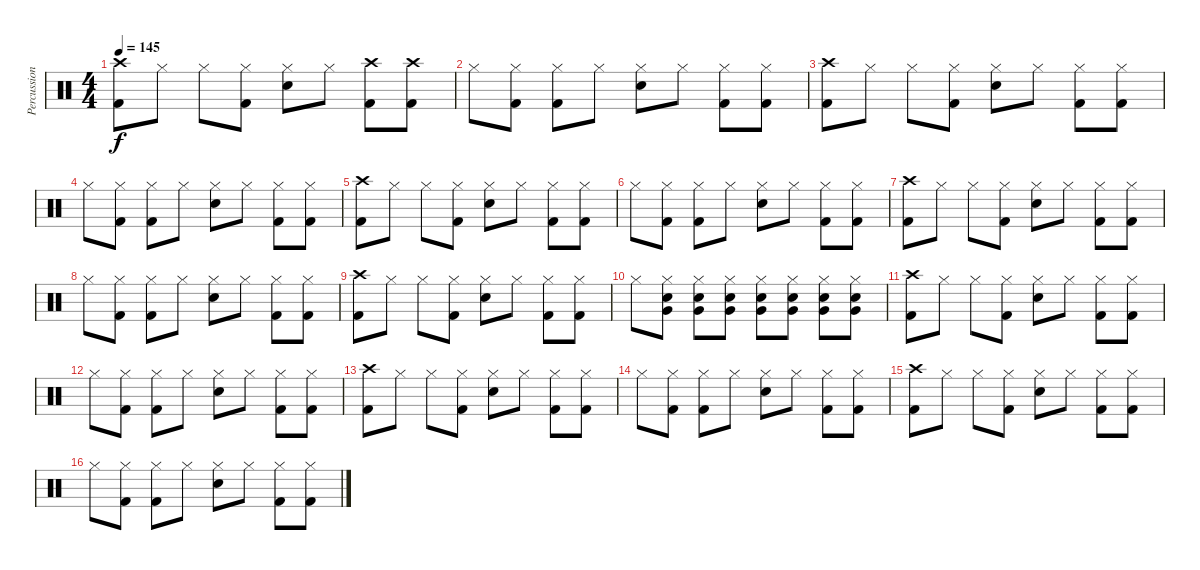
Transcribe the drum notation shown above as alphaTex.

\track ("Percussion" "Percussion") {instrument percussion}
\staff {score}
\articulation defaults
\ts (4 4)
\tempo 145
\clef neutral
\ks c
("Crash high (hit)" "Kick (hit) 2").8{dy f} "Hi-Hat (closed)".8 "Hi-Hat (closed)".8 ("Hi-Hat (closed)" "Kick (hit) 2").8 ("Hi-Hat (closed)" "Snare (hit) 2").8 "Hi-Hat (closed)".8 ("Crash high (hit)" "Kick (hit) 2").8 ("Crash high (hit)" "Kick (hit) 2").8 |
"Hi-Hat (closed)".8 ("Hi-Hat (closed)" "Kick (hit) 2").8 ("Hi-Hat (closed)" "Kick (hit) 2").8 "Hi-Hat (closed)".8 ("Hi-Hat (closed)" "Snare (hit) 2").8 "Hi-Hat (closed)".8 ("Hi-Hat (closed)" "Kick (hit) 2").8 ("Hi-Hat (closed)" "Kick (hit) 2").8 |
("Crash high (hit)" "Kick (hit) 2").8 "Hi-Hat (closed)".8 "Hi-Hat (closed)".8 ("Hi-Hat (closed)" "Kick (hit) 2").8 ("Hi-Hat (closed)" "Snare (hit) 2").8 "Hi-Hat (closed)".8 ("Hi-Hat (closed)" "Kick (hit) 2").8 ("Hi-Hat (closed)" "Kick (hit) 2").8 |
"Hi-Hat (closed)".8 ("Hi-Hat (closed)" "Kick (hit) 2").8 ("Hi-Hat (closed)" "Kick (hit) 2").8 "Hi-Hat (closed)".8 ("Hi-Hat (closed)" "Snare (hit) 2").8 "Hi-Hat (closed)".8 ("Hi-Hat (closed)" "Kick (hit) 2").8 ("Hi-Hat (closed)" "Kick (hit) 2").8 |
("Crash high (hit)" "Kick (hit) 2").8 "Hi-Hat (closed)".8 "Hi-Hat (closed)".8 ("Hi-Hat (closed)" "Kick (hit) 2").8 ("Hi-Hat (closed)" "Snare (hit) 2").8 "Hi-Hat (closed)".8 ("Hi-Hat (closed)" "Kick (hit) 2").8 ("Hi-Hat (closed)" "Kick (hit) 2").8 |
"Hi-Hat (closed)".8 ("Hi-Hat (closed)" "Kick (hit) 2").8 ("Hi-Hat (closed)" "Kick (hit) 2").8 "Hi-Hat (closed)".8 ("Hi-Hat (closed)" "Snare (hit) 2").8 "Hi-Hat (closed)".8 ("Hi-Hat (closed)" "Kick (hit) 2").8 ("Hi-Hat (closed)" "Kick (hit) 2").8 |
("Crash high (hit)" "Kick (hit) 2").8 "Hi-Hat (closed)".8 "Hi-Hat (closed)".8 ("Hi-Hat (closed)" "Kick (hit) 2").8 ("Hi-Hat (closed)" "Snare (hit) 2").8 "Hi-Hat (closed)".8 ("Hi-Hat (closed)" "Kick (hit) 2").8 ("Hi-Hat (closed)" "Kick (hit) 2").8 |
"Hi-Hat (closed)".8 ("Hi-Hat (closed)" "Kick (hit) 2").8 ("Hi-Hat (closed)" "Kick (hit) 2").8 "Hi-Hat (closed)".8 ("Hi-Hat (closed)" "Snare (hit) 2").8 "Hi-Hat (closed)".8 ("Hi-Hat (closed)" "Kick (hit) 2").8 ("Hi-Hat (closed)" "Kick (hit) 2").8 |
("Crash high (hit)" "Kick (hit) 2").8 "Hi-Hat (closed)".8 "Hi-Hat (closed)".8 ("Hi-Hat (closed)" "Kick (hit) 2").8 ("Hi-Hat (closed)" "Snare (hit) 2").8 "Hi-Hat (closed)".8 ("Hi-Hat (closed)" "Kick (hit) 2").8 ("Hi-Hat (closed)" "Kick (hit) 2").8 |
"Hi-Hat (closed)".8 ("Hi-Hat (closed)" "Very Low Tom (hit)" "Snare (hit) 2").8 ("Hi-Hat (closed)" "Very Low Tom (hit)" "Snare (hit) 2").8 ("Hi-Hat (closed)" "Very Low Tom (hit)" "Snare (hit) 2").8 ("Hi-Hat (closed)" "Very Low Tom (hit)" "Snare (hit) 2").8 ("Hi-Hat (closed)" "Very Low Tom (hit)" "Snare (hit) 2").8 ("Hi-Hat (closed)" "Very Low Tom (hit)" "Snare (hit) 2").8 ("Hi-Hat (closed)" "Very Low Tom (hit)" "Snare (hit) 2").8 |
("Crash high (hit)" "Kick (hit) 2").8 "Hi-Hat (closed)".8 "Hi-Hat (closed)".8 ("Hi-Hat (closed)" "Kick (hit) 2").8 ("Hi-Hat (closed)" "Snare (hit) 2").8 "Hi-Hat (closed)".8 ("Hi-Hat (closed)" "Kick (hit) 2").8 ("Hi-Hat (closed)" "Kick (hit) 2").8 |
"Hi-Hat (closed)".8 ("Hi-Hat (closed)" "Kick (hit) 2").8 ("Hi-Hat (closed)" "Kick (hit) 2").8 "Hi-Hat (closed)".8 ("Hi-Hat (closed)" "Snare (hit) 2").8 "Hi-Hat (closed)".8 ("Hi-Hat (closed)" "Kick (hit) 2").8 ("Hi-Hat (closed)" "Kick (hit) 2").8 |
("Crash high (hit)" "Kick (hit) 2").8 "Hi-Hat (closed)".8 "Hi-Hat (closed)".8 ("Hi-Hat (closed)" "Kick (hit) 2").8 ("Hi-Hat (closed)" "Snare (hit) 2").8 "Hi-Hat (closed)".8 ("Hi-Hat (closed)" "Kick (hit) 2").8 ("Hi-Hat (closed)" "Kick (hit) 2").8 |
"Hi-Hat (closed)".8 ("Hi-Hat (closed)" "Kick (hit) 2").8 ("Hi-Hat (closed)" "Kick (hit) 2").8 "Hi-Hat (closed)".8 ("Hi-Hat (closed)" "Snare (hit) 2").8 "Hi-Hat (closed)".8 ("Hi-Hat (closed)" "Kick (hit) 2").8 ("Hi-Hat (closed)" "Kick (hit) 2").8 |
("Crash high (hit)" "Kick (hit) 2").8 "Hi-Hat (closed)".8 "Hi-Hat (closed)".8 ("Hi-Hat (closed)" "Kick (hit) 2").8 ("Hi-Hat (closed)" "Snare (hit) 2").8 "Hi-Hat (closed)".8 ("Hi-Hat (closed)" "Kick (hit) 2").8 ("Hi-Hat (closed)" "Kick (hit) 2").8 |
"Hi-Hat (closed)".8 ("Hi-Hat (closed)" "Kick (hit) 2").8 ("Hi-Hat (closed)" "Kick (hit) 2").8 "Hi-Hat (closed)".8 ("Hi-Hat (closed)" "Snare (hit) 2").8 "Hi-Hat (closed)".8 ("Hi-Hat (closed)" "Kick (hit) 2").8 ("Hi-Hat (closed)" "Kick (hit) 2").8
